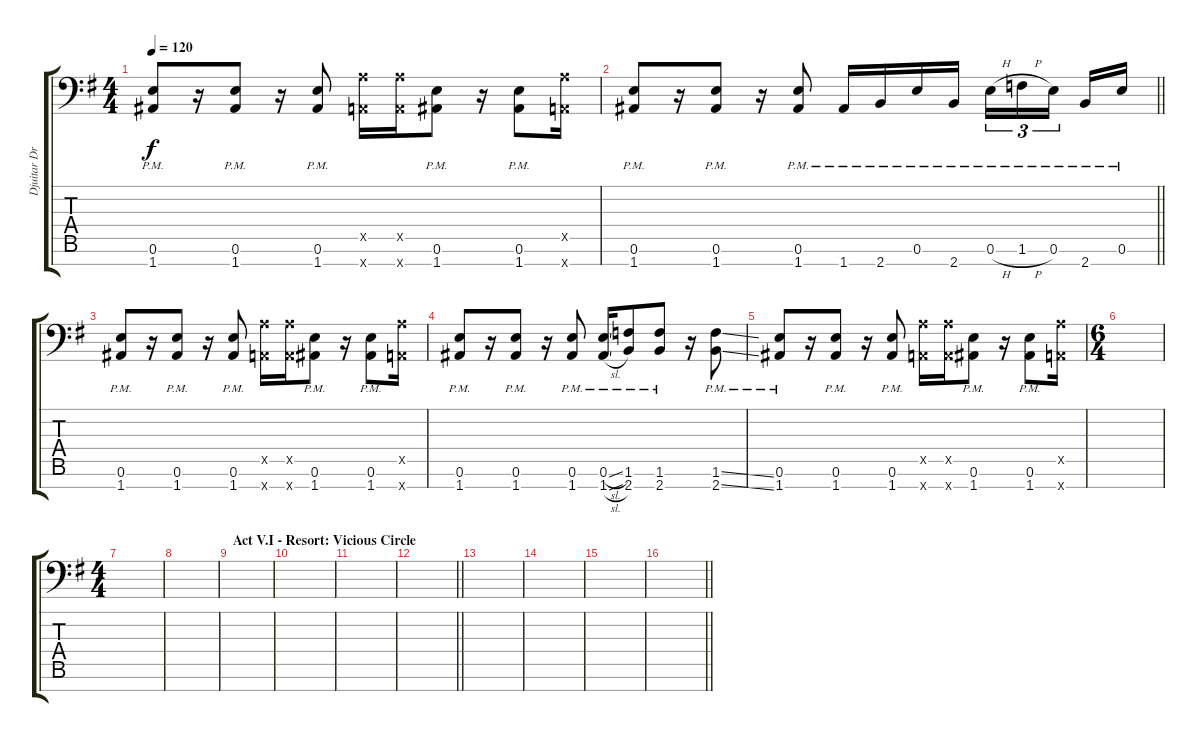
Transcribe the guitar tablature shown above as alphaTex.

\track ("Djuitar Dropped A" "Djuitar Dr") {instrument distortionguitar}
\staff {score tabs}
\tuning (E4 B3 G3 D3 A2 E2 A1) {hide}
\ts (4 4)
\tempo 120
\clef f4
\ks eminor
(0.6{pm} 1.7{pm}).8{dy f} r.16 (0.6{pm} 1.7{pm}).8 r.16 (0.6{pm} 1.7{pm}).8 (0.5{x} 0.7{x}).16 (0.5{x} 0.7{x}).16 (0.6{pm} 1.7{pm}).8 r.16 (0.6{pm} 1.7{pm}).8 (0.5{x} 0.7{x}).16 |
\barLineRight lightlight
(0.6{pm} 1.7{pm}).8 r.16 (0.6{pm} 1.7{pm}).8 r.16 (0.6{pm} 1.7{pm}).8 1.7{pm}.16 2.7{pm}.16 0.6{pm}.16 2.7{pm}.16 0.6{h pm}.16{tu (3 2)} 1.6{h pm}.16{tu (3 2)} 0.6{pm}.16{tu (3 2) beam splitsecondary} 2.7{pm}.16 0.6{pm}.16 |
(0.6{pm} 1.7{pm}).8 r.16 (0.6{pm} 1.7{pm}).8 r.16 (0.6{pm} 1.7{pm}).8 (0.5{x} 0.7{x}).16 (0.5{x} 0.7{x}).16 (0.6{pm} 1.7{pm}).8 r.16 (0.6{pm} 1.7{pm}).8 (0.5{x} 0.7{x}).16 |
(0.6{pm} 1.7{pm}).8 r.16 (0.6{pm} 1.7{pm}).8 r.16 (0.6{pm} 1.7{pm}).8 (0.6{sl pm} 1.7{sl pm}).16 (1.6{pm} 2.7{pm}).8 (1.6{pm} 2.7{pm}).8 r.16 (1.6{ss pm} 2.7{ss pm}).8 |
(0.6{pm} 1.7{pm}).8 r.16 (0.6{pm} 1.7{pm}).8 r.16 (0.6{pm} 1.7{pm}).8 (0.5{x} 0.7{x}).16 (0.5{x} 0.7{x}).16 (0.6{pm} 1.7{pm}).8 r.16 (0.6{pm} 1.7{pm}).8 (0.5{x} 0.7{x}).16 |
\ts (6 4)
|
\ts (4 4)
|
|
\section ("" "Act V.I - Resort: Vicious Circle")
|
|
|
\barLineRight lightlight
|
|
|
|
\barLineRight lightlight
